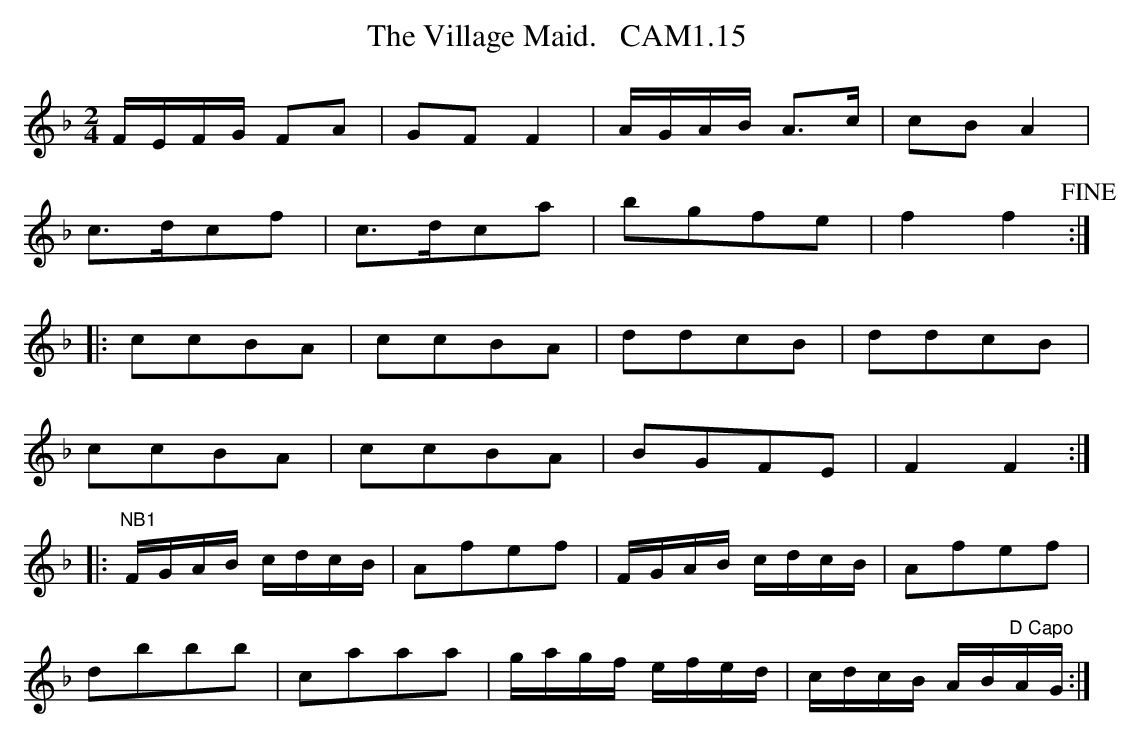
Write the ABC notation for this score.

X:1
T:Village Maid.   CAM1.15, The
M:2/4
L:1/8
K:F
F/E/F/G/ FA|GF F2|A/G/A/B/ A>c|cB A2|
c>dcf|c>dca|bgfe|f2f2 !fine!:|
|: ccBA|ccBA|ddcB|ddcB|
ccBA|ccBA|BGFE|F2F2 :|
|:"NB1" F/G/A/B/ c/d/c/B/|Afef|F/G/A/B/ c/d/c/B/| Afef|
dbbb|caaa|g/a/g/f/ e/f/e/d/|c/d/c/B/ A/B/"^D Capo"A/G/ :|
